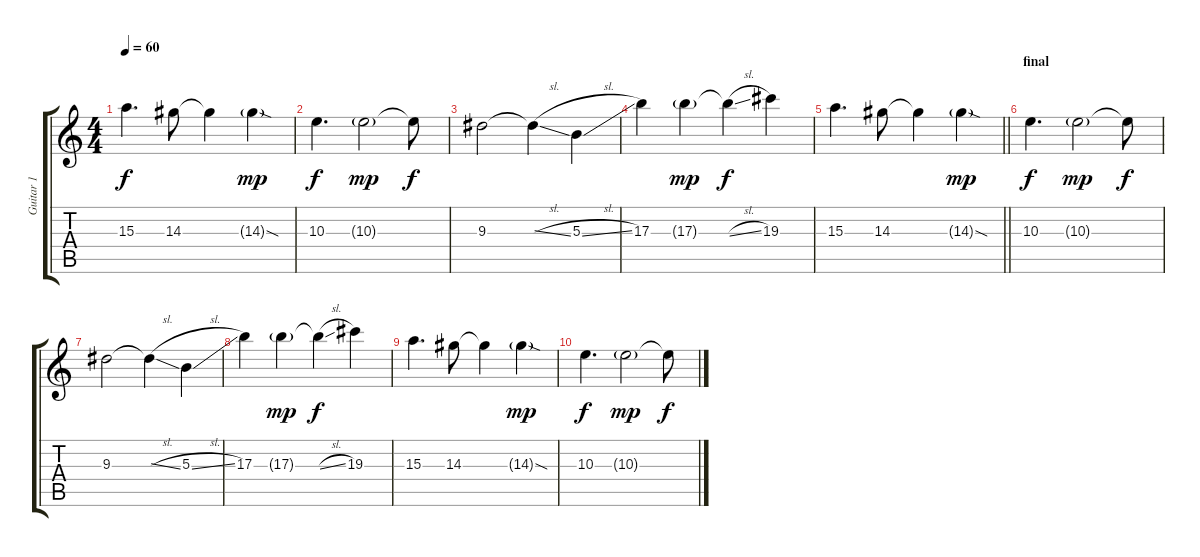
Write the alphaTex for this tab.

\track ("Guitar 1" "Guitar 1") {instrument overdrivenguitar}
\staff {score tabs}
\tuning (Eb4 Bb3 Gb3 Db3 Ab2 Db2) {hide}
\ts (4 4)
\tempo 60
\clef g2
\ks c
15.3.4{d dy f} 14.3.8 14.3{t}.4 14.3{sod g}.4{dy mp} |
10.3.4{d dy f} 10.3{g}.2{dy mp} 10.3{t}.8{dy f} |
9.3.2 9.3{sl t}.4 5.3{sl}.4 |
17.3.4 17.3{g}.4{dy mp} 17.3{sl t}.4{dy f} 19.3.4 |
\barLineRight lightlight
15.3.4{d} 14.3.8 14.3{t}.4 14.3{sod g}.4{dy mp} |
\section ("" "final")
10.3.4{d dy f} 10.3{g}.2{dy mp} 10.3{t}.8{dy f} |
9.3.2 9.3{sl t}.4 5.3{sl}.4 |
17.3.4 17.3{g}.4{dy mp} 17.3{sl t}.4{dy f} 19.3.4 |
15.3.4{d} 14.3.8 14.3{t}.4 14.3{sod g}.4{dy mp} |
10.3.4{d dy f volume 0} 10.3{g}.2{dy mp} 10.3{t}.8{dy f}
